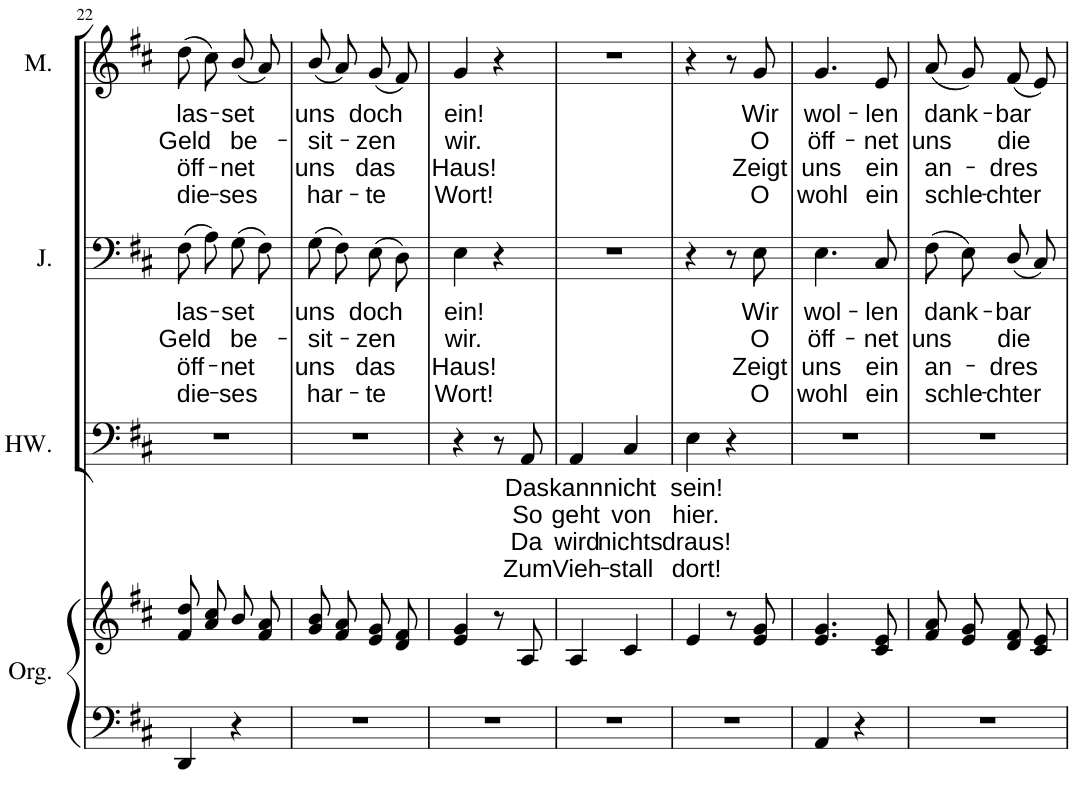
**kern	**kern	**kern	**text	**text	**text	**text	**kern	**text	**text	**text	**text	**kern	**text	**text	**text	**text
*part4	*part4	*part3	*part3	*part3	*part3	*part3	*part2	*part2	*part2	*part2	*part2	*part1	*part1	*part1	*part1	*part1
*staff5	*staff4	*staff3	*staff3	*staff3	*staff3	*staff3	*staff2	*staff2	*staff2	*staff2	*staff2	*staff1	*staff1	*staff1	*staff1	*staff1
*I"Orgel	*	*I"Wirt	*	*	*	*	*I"Josef	*	*	*	*	*I"Maria	*	*	*	*
*I'Org.	*	*	*	*	*	*	*I'J.	*	*	*	*	*I'M.	*	*	*	*
!!LO:PB:g=z
*clefF4	*clefG2	*clefF4	*	*	*	*	*clefF4	*	*	*	*	*clefG2	*	*	*	*
*k[f#c#]	*k[f#c#]	*k[f#c#]	*	*	*	*	*k[f#c#]	*	*	*	*	*k[f#c#]	*	*	*	*
*D:	*D:	*D:	*	*	*	*	*D:	*	*	*	*	*D:	*	*	*	*
*M2/4	*M2/4	*M2/4	*	*	*	*	*M2/4	*	*	*	*	*M2/4	*	*	*	*
=22	=22	=22	=22	=22	=22	=22	=22	=22	=22	=22	=22	=22	=22	=22	=22	=22
!	!	!	!	!	!	!	!	!LO:LY:b	!LO:LY:b	!LO:LY:b	!LO:LY:b	!	!LO:LY:b	!LO:LY:b	!LO:LY:b	!LO:LY:b
4DD/	8f#/ 8dd/L	2r	.	.	.	.	(8F#\L	las-	Geld	öff-	-die-	(8dd\L	las-	Geld	öff-	-die-
.	8a/ 8cc#/J	.	.	.	.	.	8A\J)	.	.	.	.	8cc#\J)	.	.	.	.
!	!	!	!	!	!	!	!	!LO:LY:b	!LO:LY:b	!LO:LY:b	!LO:LY:b	!	!LO:LY:b	!LO:LY:b	!LO:LY:b	!LO:LY:b
4r	8b/L	.	.	.	.	.	(8G\L	-set	be-	-net	ses	(8b/L	-set	be-	-net	ses
.	8f#/ 8a/J	.	.	.	.	.	8F#\J)	.	.	.	.	8a/J)	.	.	.	.
=23	=23	=23	=23	=23	=23	=23	=23	=23	=23	=23	=23	=23	=23	=23	=23	=23
!	!	!	!	!	!	!	!	!LO:LY:b	!LO:LY:b	!LO:LY:b	!LO:LY:b	!	!LO:LY:b	!LO:LY:b	!LO:LY:b	!LO:LY:b
2r	8g/ 8b/L	2r	.	.	.	.	(8G\L	uns	-sit-	uns	har-	(8b/L	uns	-sit-	uns	har-
.	8f#/ 8a/J	.	.	.	.	.	8F#\J)	.	.	.	.	8a/J)	.	.	.	.
!	!	!	!	!	!	!	!	!LO:LY:b	!LO:LY:b	!LO:LY:b	!LO:LY:b	!	!LO:LY:b	!LO:LY:b	!LO:LY:b	!LO:LY:b
.	8e/ 8g/L	.	.	.	.	.	(8E\L	doch	-zen	-das	te	(8g/L	doch	-zen	-das	te
.	8d/ 8f#/J	.	.	.	.	.	8D\J)	.	.	.	.	8f#/J)	.	.	.	.
=24	=24	=24	=24	=24	=24	=24	=24	=24	=24	=24	=24	=24	=24	=24	=24	=24
!	!	!	!	!	!	!	!	!LO:LY:b	!LO:LY:b	!LO:LY:b	!LO:LY:b	!	!LO:LY:b	!LO:LY:b	!LO:LY:b	!LO:LY:b
2r	4e/ 4g/	4r	.	.	.	.	4E\	ein!	wir.	Haus!	Wort!	4g/	ein!	wir.	Haus!	Wort!
.	8r	8r	.	.	.	.	4r	.	.	.	.	4r	.	.	.	.
!	!	!	!LO:LY:b	!LO:LY:b	!LO:LY:b	!LO:LY:b	!	!	!	!	!	!	!	!	!	!
.	8A/	8AA/	Das	So	Da	Zum	.	.	.	.	.	.	.	.	.	.
=25	=25	=25	=25	=25	=25	=25	=25	=25	=25	=25	=25	=25	=25	=25	=25	=25
!	!	!	!LO:LY:b	!LO:LY:b	!LO:LY:b	!LO:LY:b	!	!	!	!	!	!	!	!	!	!
2r	4A/	4AA/	kann	geht	wird	Vieh-	2r	.	.	.	.	2r	.	.	.	.
!	!	!	!LO:LY:b	!LO:LY:b	!LO:LY:b	!LO:LY:b	!	!	!	!	!	!	!	!	!	!
.	4c#/	4C#/	nicht	von	-nichts	stall	.	.	.	.	.	.	.	.	.	.
=26	=26	=26	=26	=26	=26	=26	=26	=26	=26	=26	=26	=26	=26	=26	=26	=26
!	!	!	!LO:LY:b	!LO:LY:b	!LO:LY:b	!LO:LY:b	!	!	!	!	!	!	!	!	!	!
2r	4e/	4E\	sein!	hier.	draus!	dort!	4r	.	.	.	.	4r	.	.	.	.
.	8r	4r	.	.	.	.	8r	.	.	.	.	8r	.	.	.	.
!	!	!	!	!	!	!	!	!LO:LY:b	!LO:LY:b	!LO:LY:b	!LO:LY:b	!	!LO:LY:b	!LO:LY:b	!LO:LY:b	!LO:LY:b
.	8e/ 8g/	.	.	.	.	.	8E\	Wir	O	Zeigt	O	8g/	Wir	O	Zeigt	O
=27	=27	=27	=27	=27	=27	=27	=27	=27	=27	=27	=27	=27	=27	=27	=27	=27
!	!	!	!	!	!	!	!	!LO:LY:b	!LO:LY:b	!LO:LY:b	!LO:LY:b	!	!LO:LY:b	!LO:LY:b	!LO:LY:b	!LO:LY:b
4AA/	4.e/ 4.g/	2r	.	.	.	.	4.E\	wol-	öff-	uns	wohl	4.g/	wol-	öff-	uns	wohl
4r	.	.	.	.	.	.	.	.	.	.	.	.	.	.	.	.
!	!	!	!	!	!	!	!	!LO:LY:b	!LO:LY:b	!LO:LY:b	!LO:LY:b	!	!LO:LY:b	!LO:LY:b	!LO:LY:b	!LO:LY:b
.	8c#/ 8e/	.	.	.	.	.	8C#/	-len	-net	ein	ein	8e/	-len	-net	ein	ein
=28	=28	=28	=28	=28	=28	=28	=28	=28	=28	=28	=28	=28	=28	=28	=28	=28
!	!	!	!	!	!	!	!	!LO:LY:b	!LO:LY:b	!LO:LY:b	!LO:LY:b	!	!LO:LY:b	!LO:LY:b	!LO:LY:b	!LO:LY:b
2r	8f#/ 8a/L	2r	.	.	.	.	(8F#\L	dank-	uns	an-	-schle-	(8a/L	dank-	uns	an-	-schle-
.	8e/ 8g/J	.	.	.	.	.	8E\J)	.	.	.	.	8g/J)	.	.	.	.
!	!	!	!	!	!	!	!	!LO:LY:b	!LO:LY:b	!LO:LY:b	!LO:LY:b	!	!LO:LY:b	!LO:LY:b	!LO:LY:b	!LO:LY:b
.	8d/ 8f#/L	.	.	.	.	.	(8D/L	-bar	die	-dres	chter	(8f#/L	-bar	die	-dres	chter
.	8c#/ 8e/J	.	.	.	.	.	8C#/J)	.	.	.	.	8e/J)	.	.	.	.
=	=	=	=	=	=	=	=	=	=	=	=	=	=	=	=	=
*-	*-	*-	*-	*-	*-	*-	*-	*-	*-	*-	*-	*-	*-	*-	*-	*-
